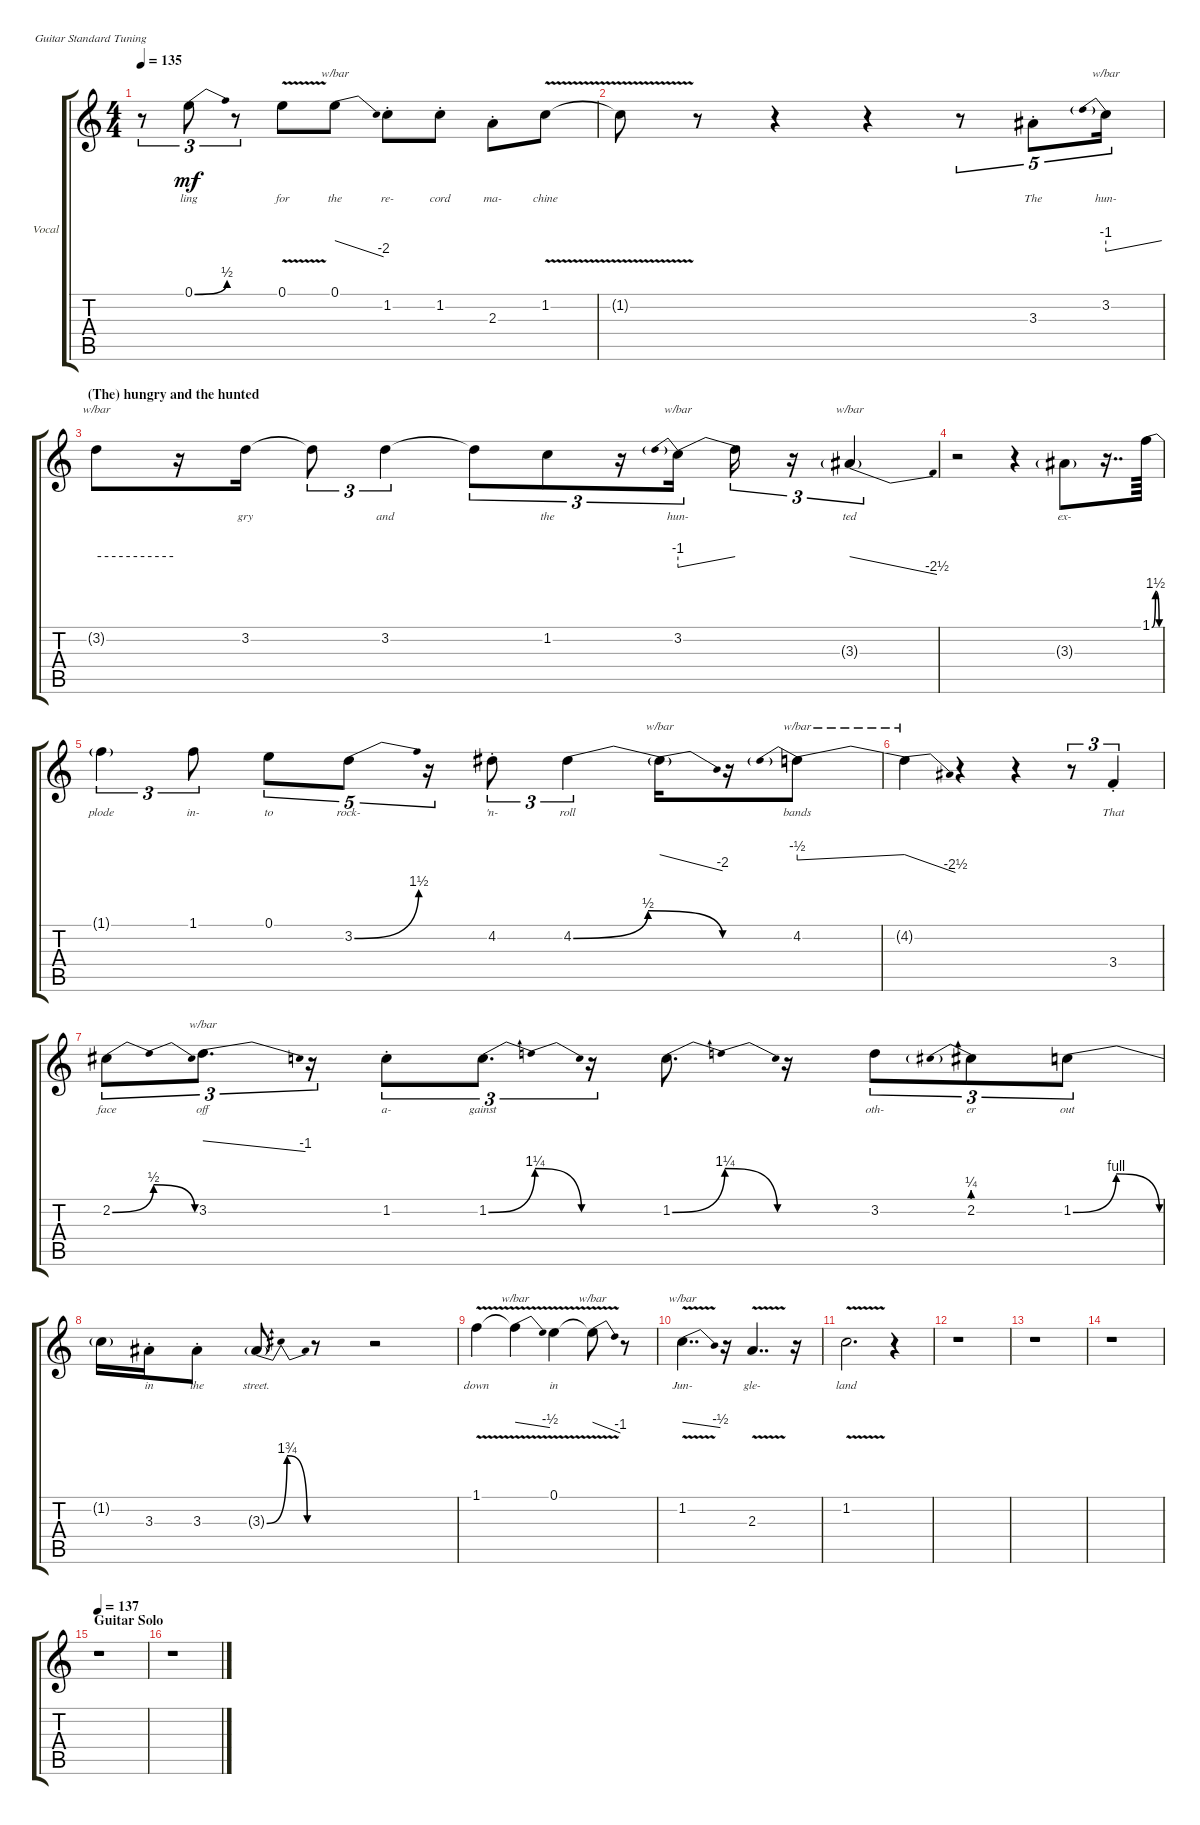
\defaultSystemsLayout 4
\bracketExtendMode groupsimilarinstruments
\firstSystemTrackNameOrientation horizontal
\otherSystemsTrackNameOrientation horizontal
\track ("Vocal" "Vocal") {instrument electricguitarclean}
\staff {score tabs}
\tuning (E4 B3 G3 D3 A2 E2)
\ts (4 4)
\tempo 135
\clef g2
\scale
0.333333
\ks c
r.8{tu (3 2) lyrics (0 "") lyrics (1 "") lyrics (2 "") lyrics (3 "") lyrics (4 "") dy mf} 0.1{be (bend 25.8 0 33 2)}.8{tu (3 2) lyrics (0 "ling") lyrics (1 "") lyrics (2 "") lyrics (3 "") lyrics (4 "")} r.8{tu (3 2) lyrics (0 "") lyrics (1 "") lyrics (2 "") lyrics (3 "") lyrics (4 "")} 0.1{v}.8{lyrics (0 "for") lyrics (1 "") lyrics (2 "") lyrics (3 "") lyrics (4 "")} 0.1.8{tbe (dive default 31.2 0 48.6 -8) lyrics (0 "the") lyrics (1 "") lyrics (2 "") lyrics (3 "") lyrics (4 "")} 1.2{st}.8{lyrics (0 "re-") lyrics (1 "") lyrics (2 "") lyrics (3 "") lyrics (4 "")} 1.2{st}.8{lyrics (0 "cord") lyrics (1 "") lyrics (2 "") lyrics (3 "") lyrics (4 "")} 2.3{st}.8{lyrics (0 "ma-") lyrics (1 "") lyrics (2 "") lyrics (3 "") lyrics (4 "")} 1.2{v}.8{lyrics (0 "chine") lyrics (1 "") lyrics (2 "") lyrics (3 "") lyrics (4 "")} |
\scale
0.333333 1.2{v t}.8{lyrics (0 "") lyrics (1 "") lyrics (2 "") lyrics (3 "") lyrics (4 "")} r.8 r.4 r.4 r.8{tu (5 4)} 3.3{st}.8{tu (5 4) lyrics (0 "The") lyrics (1 "") lyrics (2 "") lyrics (3 "") lyrics (4 "")} 3.2.16{tu (5 4) tbe (predivedive default 0 -4 47.4 0) lyrics (0 "hun-") lyrics (1 "") lyrics (2 "") lyrics (3 "") lyrics (4 "")} |
\section ("" "(The) hungry and the hunted")
\scale
0.333333 3.2{t}.8{tbe (hold default 0 0 60 0) lyrics (0 "") lyrics (1 "") lyrics (2 "") lyrics (3 "") lyrics (4 "")} r.16 3.2.16{lyrics (0 "gry") lyrics (1 "") lyrics (2 "") lyrics (3 "") lyrics (4 "")} 3.2{t}.8{tu (3 2) lyrics (0 "") lyrics (1 "") lyrics (2 "") lyrics (3 "") lyrics (4 "")} 3.2.4{tu (3 2) lyrics (0 "and") lyrics (1 "") lyrics (2 "") lyrics (3 "") lyrics (4 "")} 3.2{t}.8{tu (3 2) lyrics (0 "") lyrics (1 "") lyrics (2 "") lyrics (3 "") lyrics (4 "")} 1.2.8{tu (3 2) lyrics (0 "the") lyrics (1 "") lyrics (2 "") lyrics (3 "") lyrics (4 "")} r.16{tu (3 2)} 3.2.16{tu (3 2) tbe (predivedive default 0 -4 30 0) lyrics (0 "hun-") lyrics (1 "") lyrics (2 "") lyrics (3 "") lyrics (4 "")} 3.2{t}.16{tu (3 2) lyrics (0 "") lyrics (1 "") lyrics (2 "") lyrics (3 "") lyrics (4 "")} r.16{tu (3 2)} 3.3{g}.4{tu (3 2) tbe (dive default 39 0 54 -10) lyrics (0 "ted") lyrics (1 "") lyrics (2 "") lyrics (3 "") lyrics (4 "")} |
\scale
0.333333 r.2 r.4 3.3{g}.8{lyrics (0 "ex-") lyrics (1 "") lyrics (2 "") lyrics (3 "") lyrics (4 "")} r.16{dd} 1.1{be (bendrelease 0 0 0.6 6 1.7999999999999998 6 53.4 0)}.64 |
\scale
0.333333 1.1{t}.4{tu (3 2) lyrics (0 "plode") lyrics (1 "") lyrics (2 "") lyrics (3 "") lyrics (4 "")} 1.1.8{tu (3 2) lyrics (0 "in-") lyrics (1 "") lyrics (2 "") lyrics (3 "") lyrics (4 "")} 0.1.8{tu (5 4) lyrics (0 "to") lyrics (1 "") lyrics (2 "") lyrics (3 "") lyrics (4 "")} 3.2{be (bend 0.6 0 15.6 6)}.8{tu (5 4) lyrics (0 "rock-") lyrics (1 "") lyrics (2 "") lyrics (3 "") lyrics (4 "")} r.16{tu (5 4)} 4.2{st}.8{tu (3 2) lyrics (0 "'n-") lyrics (1 "") lyrics (2 "") lyrics (3 "") lyrics (4 "")} 4.2{be (bendrelease 3.5999999999999996 0 21 2 22.8 2 45.6 0)}.4{tu (3 2) lyrics (0 "roll") lyrics (1 "") lyrics (2 "") lyrics (3 "") lyrics (4 "")} 4.2{t}.16{tbe (dive default 0 0 60 -8) lyrics (0 "") lyrics (1 "") lyrics (2 "") lyrics (3 "") lyrics (4 "")} r.16 4.2.8{tbe (predivedive default 0 -2 20.4 0) lyrics (0 "bands") lyrics (1 "") lyrics (2 "") lyrics (3 "") lyrics (4 "")} |
\scale
0.333333 4.2{t}.4{tbe (dive default 0 0 58.8 -10) lyrics (0 "") lyrics (1 "") lyrics (2 "") lyrics (3 "") lyrics (4 "")} r.4 r.4 r.8{tu (3 2)} 3.4{st}.4{tu (3 2) lyrics (0 "That") lyrics (1 "") lyrics (2 "") lyrics (3 "") lyrics (4 "")} |
\scale
0.333333 2.2{be (bendrelease 9.6 0 23.4 2 30.599999999999998 2 50.4 0)}.8{tu (3 2) lyrics (0 "face") lyrics (1 "") lyrics (2 "") lyrics (3 "") lyrics (4 "")} 3.2.8{d tu (3 2) tbe (dive default 35.4 0 54 -4) lyrics (0 "off") lyrics (1 "") lyrics (2 "") lyrics (3 "") lyrics (4 "")} r.16{tu (3 2)} 1.2{st}.8{tu (3 2) lyrics (0 "a-") lyrics (1 "") lyrics (2 "") lyrics (3 "") lyrics (4 "")} 1.2{be (bendrelease 0 0 3.5999999999999996 5 4.8 5 59.4 0)}.8{d tu (3 2) lyrics (0 "gainst") lyrics (1 "") lyrics (2 "") lyrics (3 "") lyrics (4 "")} r.16{tu (3 2) lyrics (0 "") lyrics (1 "") lyrics (2 "") lyrics (3 "") lyrics (4 "")} 1.2{be (bendrelease 0 0 3.5999999999999996 5 4.8 5 59.4 0)}.8{d} r.16 3.2.8{tu (3 2) lyrics (0 "oth-") lyrics (1 "") lyrics (2 "") lyrics (3 "") lyrics (4 "")} 2.2{be (prebend 0 1 60 1)}.8{tu (3 2) lyrics (0 "er") lyrics (1 "") lyrics (2 "") lyrics (3 "") lyrics (4 "")} 1.2{be (bendrelease 3.5999999999999996 0 18.599999999999998 4 21.599999999999998 4 57.599999999999994 0)}.8{tu (3 2) lyrics (0 "out") lyrics (1 "") lyrics (2 "") lyrics (3 "") lyrics (4 "")} |
\scale
0.333333 1.2{t}.16{lyrics (0 "") lyrics (1 "") lyrics (2 "") lyrics (3 "") lyrics (4 "")} 3.3{st}.16{lyrics (0 "in") lyrics (1 "") lyrics (2 "") lyrics (3 "") lyrics (4 "")} 3.3{st}.8{lyrics (0 "the") lyrics (1 "") lyrics (2 "") lyrics (3 "") lyrics (4 "")} 3.3{be (bendrelease 2.4 0 8.4 7 14.399999999999999 7 51.6 0) g}.8{lyrics (0 "street.") lyrics (1 "") lyrics (2 "") lyrics (3 "") lyrics (4 "")} r.8 r.2 |
\scale
0.333333 1.1{v}.4{lyrics (0 "down") lyrics (1 "") lyrics (2 "") lyrics (3 "") lyrics (4 "")} 1.1{t}.4{tbe (dive default 33 0 59.4 -2) lyrics (0 "") lyrics (1 "") lyrics (2 "") lyrics (3 "") lyrics (4 "")} 0.1{v}.4{lyrics (0 "in") lyrics (1 "") lyrics (2 "") lyrics (3 "") lyrics (4 "")} 0.1{t}.8{tbe (dive default 25.8 0 59.4 -4) lyrics (0 "") lyrics (1 "") lyrics (2 "") lyrics (3 "") lyrics (4 "")} r.8 |
\scale
0.333333 1.2{v}.4{dd tbe (dive default 52.199999999999996 0 59.4 -2) lyrics (0 "Jun-") lyrics (1 "") lyrics (2 "") lyrics (3 "") lyrics (4 "")} r.16 2.3{v}.4{dd lyrics (0 "gle-") lyrics (1 "") lyrics (2 "") lyrics (3 "") lyrics (4 "")} r.16 |
\scale
0.333333 1.2{v}.2{d lyrics (0 "land") lyrics (1 "") lyrics (2 "") lyrics (3 "") lyrics (4 "")} r.4 |
\scale
0.333333 r.1 |
\scale
0.333333 r.1 |
\scale
0.333333 r.1 |
\section ("" "Guitar Solo")
\tempo 137
\scale
0.333333 r.1 |
\scale
0.333333 r.1
